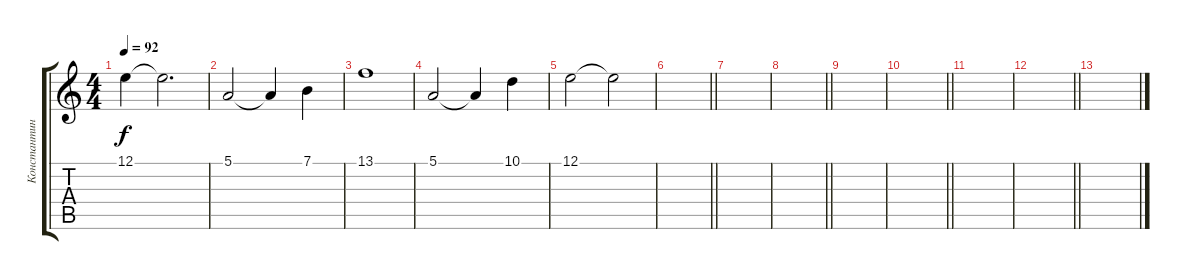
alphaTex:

\track ("Константин Бекрев" "Константин") {instrument pad5bowed}
\staff {score tabs}
\tuning (E4 B3 G3 D3 A2 E2) {hide}
\ts (4 4)
\tempo 92
\clef g2
\ks c
12.1.4{dy f} 12.1{t}.2{d} |
5.1.2 5.1{t}.4 7.1.4 |
13.1.1 |
5.1.2 5.1{t}.4 10.1.4 |
12.1.2 12.1{t}.2 |
\barLineRight lightlight
|
\section ("" "")
|
\barLineRight lightlight
|
|
\barLineRight lightlight
|
|
\barLineRight lightlight
|
\section ("" "")
